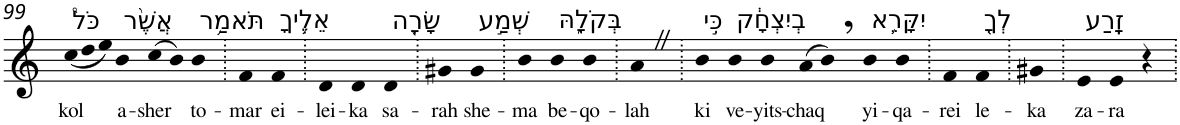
**kern	**text
*part1	*part1
*staff1	*staff1
*I"Piano	*
*I'Pno	*
!!LO:PB:g=z
*clefG2	*
*k[]	*
*Xtuplet	*
=99	=99
!LO:TX:a:t=כֹּל֩	!
!	!LO:LY:b
(<12cc	kol
12dd	.
12ee)	.
!LO:TX:a:t=אֲשֶׁ֨ר	!
!	!LO:LY:b
4b	a-
!	!LO:LY:b
(>8cc	-sher
8b)	.
!LO:TX:a:t=תֹּאמַ֥ר	!
!	!LO:LY:b
4b	to-
=100.	=100.
!	!LO:LY:b
4f	-mar
!LO:TX:a:t=אֵלֶ֛יךָ	!
!	!LO:LY:b
4f	ei-
=101.	=101.
!	!LO:LY:b
4d	-lei-
!	!LO:LY:b
4d	-ka
!LO:TX:a:t=שָׂרָ֖ה	!
!	!LO:LY:b
4d	sa-
=102.	=102.
!	!LO:LY:b
4g#X	-rah
!LO:TX:a:t=שְׁמַ֣ע	!
!	!LO:LY:b
4g#	she-
=103.	=103.
!	!LO:LY:b
4b	-ma
!LO:TX:a:t=בְּקֹלָ֑הּ	!
!	!LO:LY:b
4b	be-
!	!LO:LY:b
4b	-qo-
=104.	=104.
!	!LO:LY:b
4aZ	-lah
=105.	=105.
!LO:TX:a:t=כִּ֣י	!
!	!LO:LY:b
4b	ki
!LO:TX:a:t=בְיִצְחָ֔ק	!
!	!LO:LY:b
4b	ve-
!	!LO:LY:b
4b	-yits-
!	!LO:LY:b
(>8a	-chaq
8b,)	.
!LO:TX:a:t=יִקָּרֵ֥א	!
!	!LO:LY:b
4b	yi-
!	!LO:LY:b
4b	-qa-
=106.	=106.
!	!LO:LY:b
4f	-rei
!LO:TX:a:t=לְךָ֖	!
!	!LO:LY:b
4f	le-
=107.	=107.
!	!LO:LY:b
4g#X	-ka
=108.	=108.
!LO:TX:a:t=זָֽרַע	!
!	!LO:LY:b
4e	za-
!	!LO:LY:b
4e	-ra
4r	.
=.	=.
*-	*-
